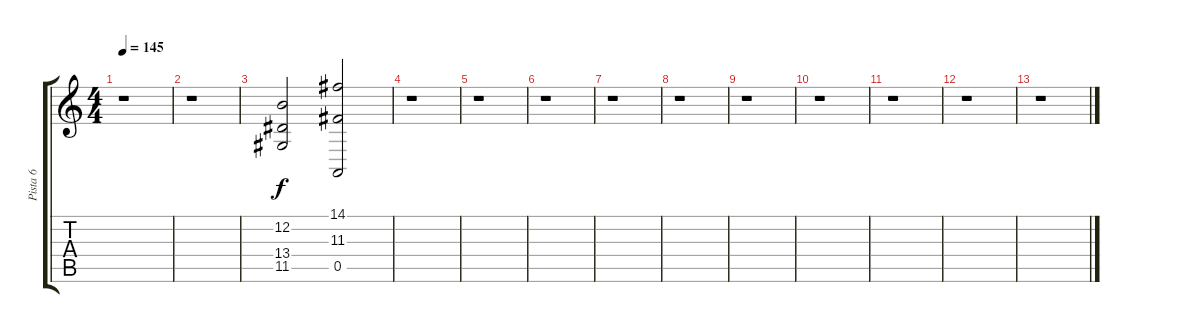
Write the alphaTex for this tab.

\track ("Pista 6" "Pista 6") {instrument brasssection}
\staff {score tabs}
\tuning (E4 B3 G3 D3 A2 E2) {hide}
\ts (4 4)
\tempo 145
\clef g2
\ks c
r.1{dy f} |
r.1 |
(12.2 13.4 11.5).2 (14.1 11.3 0.5).2 |
r.1 |
r.1 |
r.1 |
r.1 |
r.1 |
r.1 |
r.1 |
r.1 |
r.1 |
r.1
